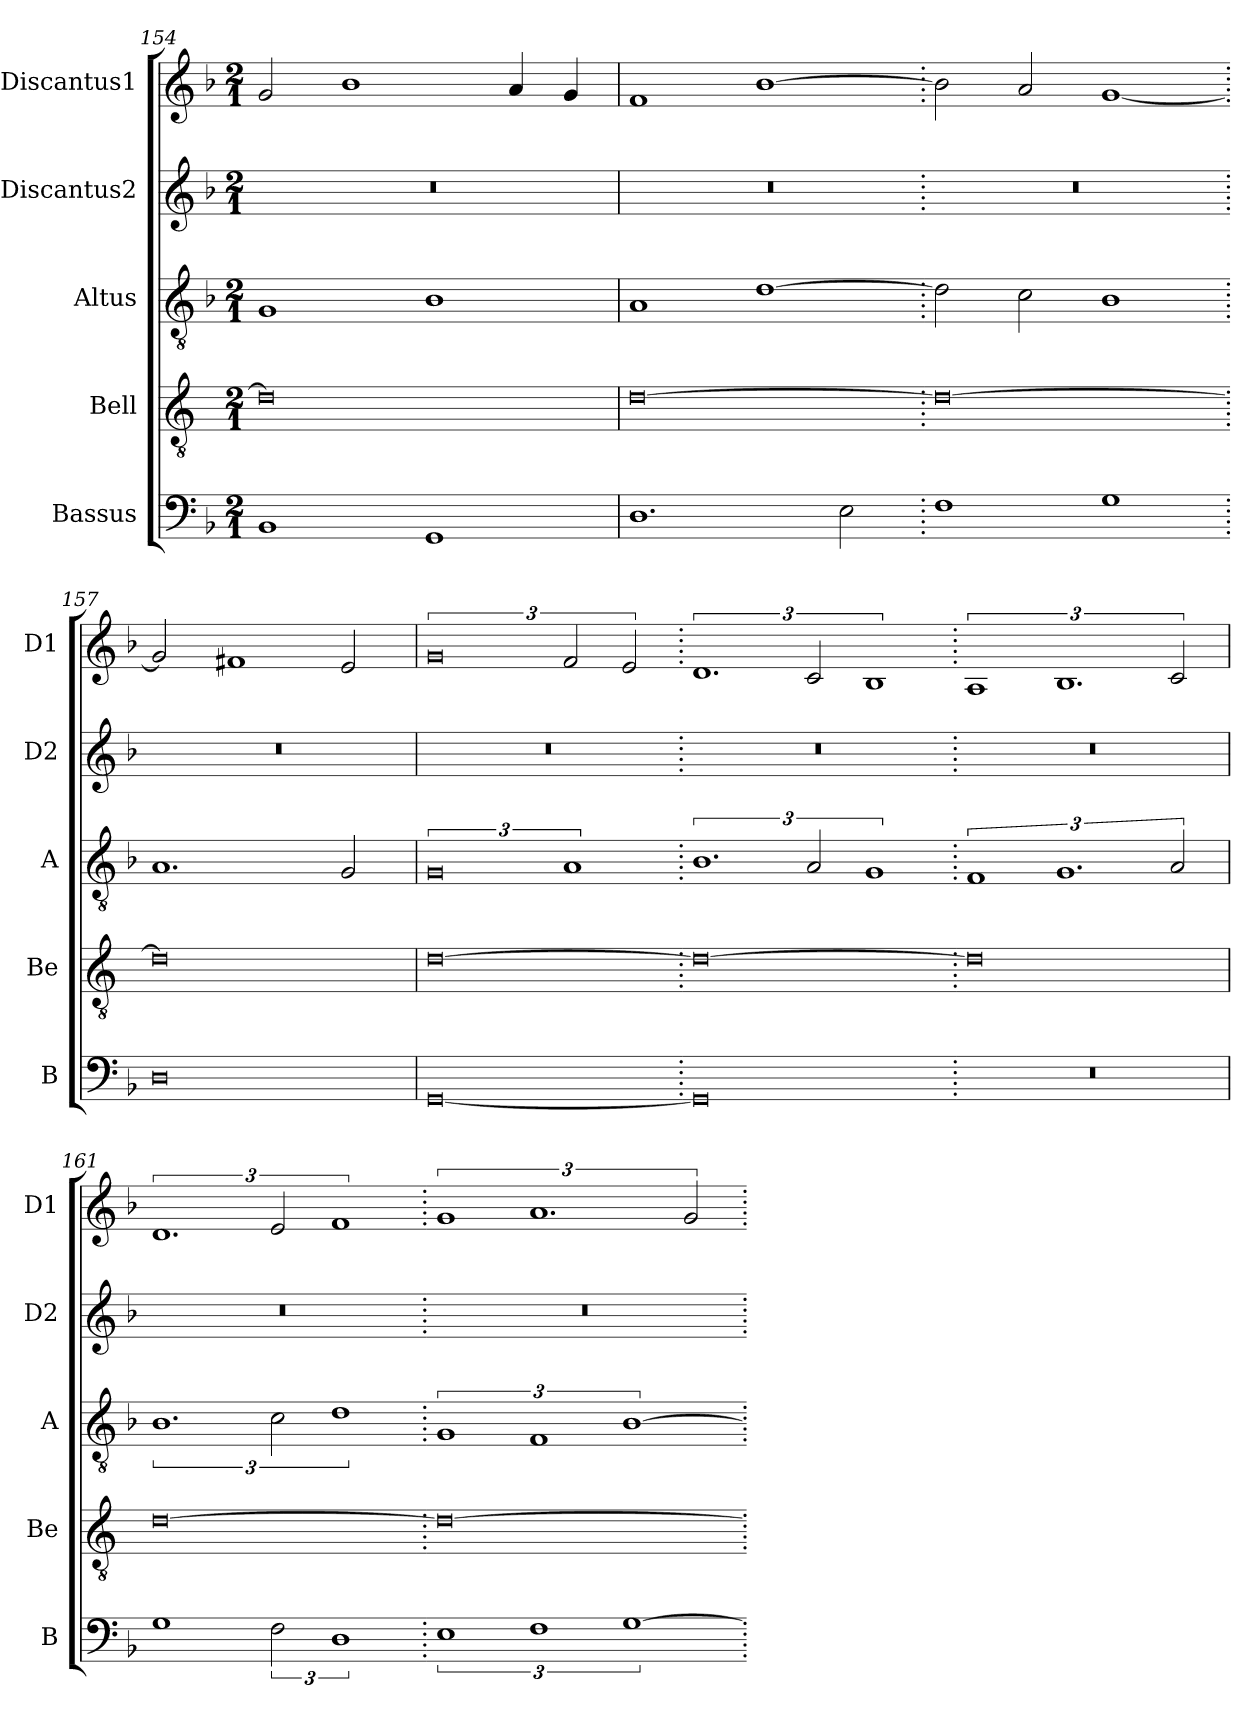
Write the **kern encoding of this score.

**kern	**kern	**kern	**kern	**kern
*part5	*part4	*part3	*part2	*part1
*staff5	*staff4	*staff3	*staff2	*staff1
*I"Bassus	*I"Bell	*I"Altus	*I"Discantus2	*I"Discantus1
*I'B	*I'Be	*I'A	*I'D2	*I'D1
*clefF4	*clefGv2	*clefGv2	*clefG2	*clefG2
*k[b-]	*k[]	*k[b-]	*k[b-]	*k[b-]
*M2/1	*M2/1	*M2/1	*M2/1	*M2/1
=154	=154	=154	=154	=154
1BB-	0d]	1G	0r	2g/
.	.	.	.	1b-
1GG	.	1B-	.	.
.	.	.	.	4a/
.	.	.	.	4g/
=155	=155	=155	=155	=155
1.D	[0d	1A	0r	1f
.	.	[1d	.	[1b-
2E\	.	.	.	.
=156.	=156.	=156.	=156.	=156.
1F	0d_	2d\]	0r	2b-\]
.	.	2c\	.	2a/
1G	.	1B-	.	[1g
=157.	=157.	=157.	=157.	=157.
0D	0d]	1.A	0r	2g/]
.	.	.	.	1f#X
.	.	2G/	.	2e/
=158	=158	=158	=158	=158
[0GG	[0d	3%4G	0r	3%4g
.	.	3%2A	.	3f/
.	.	.	.	3e/
=159.	=159.	=159.	=159.	=159.
0GG]	0d_	3%2.B-	0r	3%2.d
.	.	3A/	.	3c/
.	.	3%2G	.	3%2B-
=160.	=160.	=160.	=160.	=160.
0r	0d]	3%2F	0r	3%2A
.	.	3%2.G	.	3%2.B-
.	.	3A/	.	3c/
=161	=161	=161	=161	=161
1G	[0d	3%2.B-	0r	3%2.d
3F\	.	3c\	.	3e/
3%2D	.	3%2d	.	3%2f
=162.	=162.	=162.	=162.	=162.
3%2E	0d_	3%2G	0r	3%2g
3%2F	.	3%2F	.	3%2.a
[3%2G	.	[3%2B-	.	.
.	.	.	.	3g/
=.	=.	=.	=.	=.
*-	*-	*-	*-	*-
